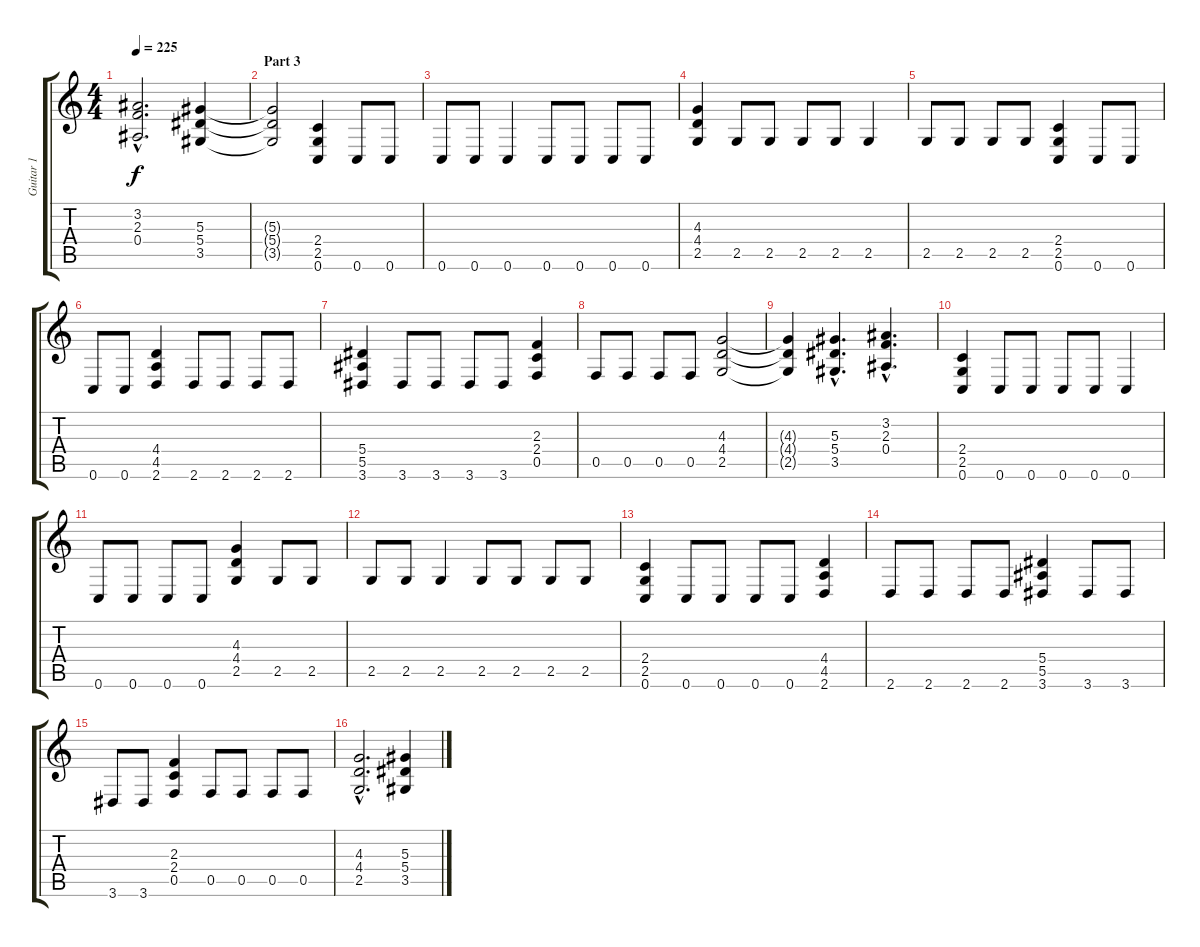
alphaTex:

\track ("Guitar 1" "Guitar 1") {instrument distortionguitar}
\staff {score tabs}
\tuning (C4 G3 Eb3 Bb2 F2 C2) {hide}
\ts (4 4)
\tempo 225
\clef g2
\ks c
(3.2{hac} 2.3{hac} 0.4{hac}).2{d dy f} (5.3 5.4 3.5).4 |
\section ("" "Part 3")
(5.3{t} 5.4{t} 3.5{t}).2 (2.4 2.5 0.6).4 0.6.8 0.6.8 |
0.6.8 0.6.8 0.6.4 0.6.8 0.6.8 0.6.8 0.6.8 |
(4.3 4.4 2.5).4 2.5.8 2.5.8 2.5.8 2.5.8 2.5.4 |
2.5.8 2.5.8 2.5.8 2.5.8 (2.4 2.5 0.6).4 0.6.8 0.6.8 |
0.6.8 0.6.8 (4.4 4.5 2.6).4 2.6.8 2.6.8 2.6.8 2.6.8 |
(5.4 5.5 3.6).4 3.6.8 3.6.8 3.6.8 3.6.8 (2.3 2.4 0.5).4 |
0.5.8 0.5.8 0.5.8 0.5.8 (4.3 4.4 2.5).2 |
(4.3{t} 4.4{t} 2.5{t}).4 (5.3{hac} 5.4{hac} 3.5{hac}).4{d} (3.2{hac} 2.3{hac} 0.4{hac}).4{d} |
(2.4 2.5 0.6).4 0.6.8 0.6.8 0.6.8 0.6.8 0.6.4 |
0.6.8 0.6.8 0.6.8 0.6.8 (4.3 4.4 2.5).4 2.5.8 2.5.8 |
2.5.8 2.5.8 2.5.4 2.5.8 2.5.8 2.5.8 2.5.8 |
(2.4 2.5 0.6).4 0.6.8 0.6.8 0.6.8 0.6.8 (4.4 4.5 2.6).4 |
2.6.8 2.6.8 2.6.8 2.6.8 (5.4 5.5 3.6).4 3.6.8 3.6.8 |
3.6.8 3.6.8 (2.3 2.4 0.5).4 0.5.8 0.5.8 0.5.8 0.5.8 |
(4.3{hac} 4.4{hac} 2.5{hac}).2{d} (5.3 5.4 3.5).4
